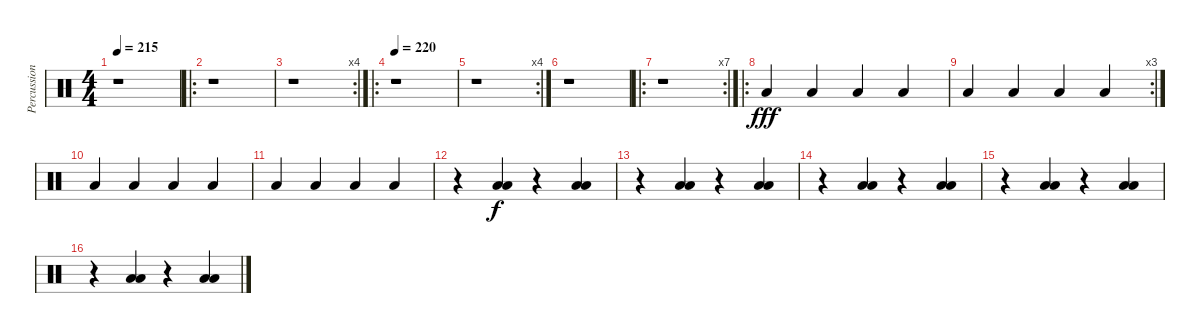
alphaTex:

\track ("Percussions1" "Percussion") {instrument percussion}
\staff {score}
\articulation defaults
\ts (4 4)
\tempo 215
\tempo 223
\tempo 215
\clef neutral
\ks c
r.1{dy fff} |
\ro
r.1 |
\rc 4
r.1 |
\ro
\tempo 220
r.1 |
\rc 4
r.1 |
r.1 |
\ro
\rc 7
r.1 |
\ro "Low Tom (hit)".4 "Low Tom (hit)".4 "Low Floor Tom (hit)".4 "Low Floor Tom (hit)".4
|
\rc 3 "Low Tom (hit)".4 "Low Tom (hit)".4 "Low Floor Tom (hit)".4 "Low Floor Tom (hit)".4
|
"Low Tom (hit)".4 "Low Tom (hit)".4 "Low Floor Tom (hit)".4 "Low Floor Tom (hit)".4 |
"Low Tom (hit)".4 "Low Tom (hit)".4 "Low Floor Tom (hit)".4 "Low Floor Tom (hit)".4 |
r.4 ("Low Floor Tom (hit)" "Low Floor Tom (hit)").4{dy f} r.4 ("Low Floor Tom (hit)" "Low Floor Tom (hit)").4 |
r.4 ("Low Floor Tom (hit)" "Low Floor Tom (hit)").4 r.4 ("Low Floor Tom (hit)" "Low Floor Tom (hit)").4 |
r.4 ("Low Floor Tom (hit)" "Low Floor Tom (hit)").4 r.4 ("Low Floor Tom (hit)" "Low Floor Tom (hit)").4 |
r.4 ("Low Floor Tom (hit)" "Low Floor Tom (hit)").4 r.4 ("Low Floor Tom (hit)" "Low Floor Tom (hit)").4 |
r.4 ("Low Floor Tom (hit)" "Low Floor Tom (hit)").4 r.4 ("Low Floor Tom (hit)" "Low Floor Tom (hit)").4
